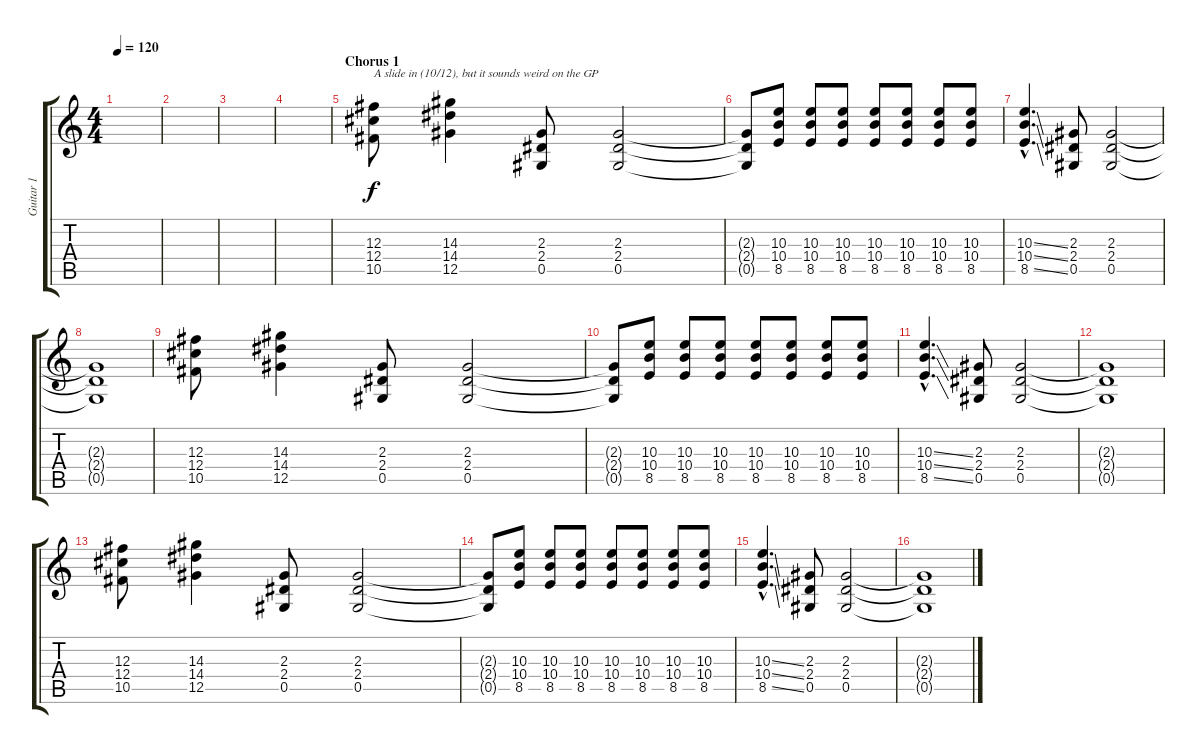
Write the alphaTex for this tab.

\track ("Guitar 1" "Guitar 1") {instrument distortionguitar}
\staff {score tabs}
\tuning (Eb4 Bb3 Gb3 Db3 Ab2 Eb2) {hide}
\ts (4 4)
\tempo 120
\clef g2
\ks c
|
|
|
|
\section ("" "Chorus 1")
(12.3 12.4 10.5).8{txt "A slide in (10/12), but it sounds weird on the GP"} (14.3 14.4 12.5).4 (2.3 2.4 0.5).8 (2.3 2.4 0.5).2 |
(2.3{t} 2.4{t} 0.5{t}).8 (10.3 10.4 8.5).8 (10.3 10.4 8.5).8 (10.3 10.4 8.5).8 (10.3 10.4 8.5).8 (10.3 10.4 8.5).8 (10.3 10.4 8.5).8 (10.3 10.4 8.5).8 |
(10.3{ss hac} 10.4{ss hac} 8.5{ss hac}).4{d} (2.3 2.4 0.5).8 (2.3 2.4 0.5).2 |
(2.3{t} 2.4{t} 0.5{t}).1 |
(12.3 12.4 10.5).8 (14.3 14.4 12.5).4 (2.3 2.4 0.5).8 (2.3 2.4 0.5).2 |
(2.3{t} 2.4{t} 0.5{t}).8 (10.3 10.4 8.5).8 (10.3 10.4 8.5).8 (10.3 10.4 8.5).8 (10.3 10.4 8.5).8 (10.3 10.4 8.5).8 (10.3 10.4 8.5).8 (10.3 10.4 8.5).8 |
(10.3{ss hac} 10.4{ss hac} 8.5{ss hac}).4{d} (2.3 2.4 0.5).8 (2.3 2.4 0.5).2 |
(2.3{t} 2.4{t} 0.5{t}).1 |
(12.3 12.4 10.5).8 (14.3 14.4 12.5).4 (2.3 2.4 0.5).8 (2.3 2.4 0.5).2 |
(2.3{t} 2.4{t} 0.5{t}).8 (10.3 10.4 8.5).8 (10.3 10.4 8.5).8 (10.3 10.4 8.5).8 (10.3 10.4 8.5).8 (10.3 10.4 8.5).8 (10.3 10.4 8.5).8 (10.3 10.4 8.5).8 |
(10.3{ss hac} 10.4{ss hac} 8.5{ss hac}).4{d} (2.3 2.4 0.5).8 (2.3 2.4 0.5).2 |
(2.3{t} 2.4{t} 0.5{t}).1
